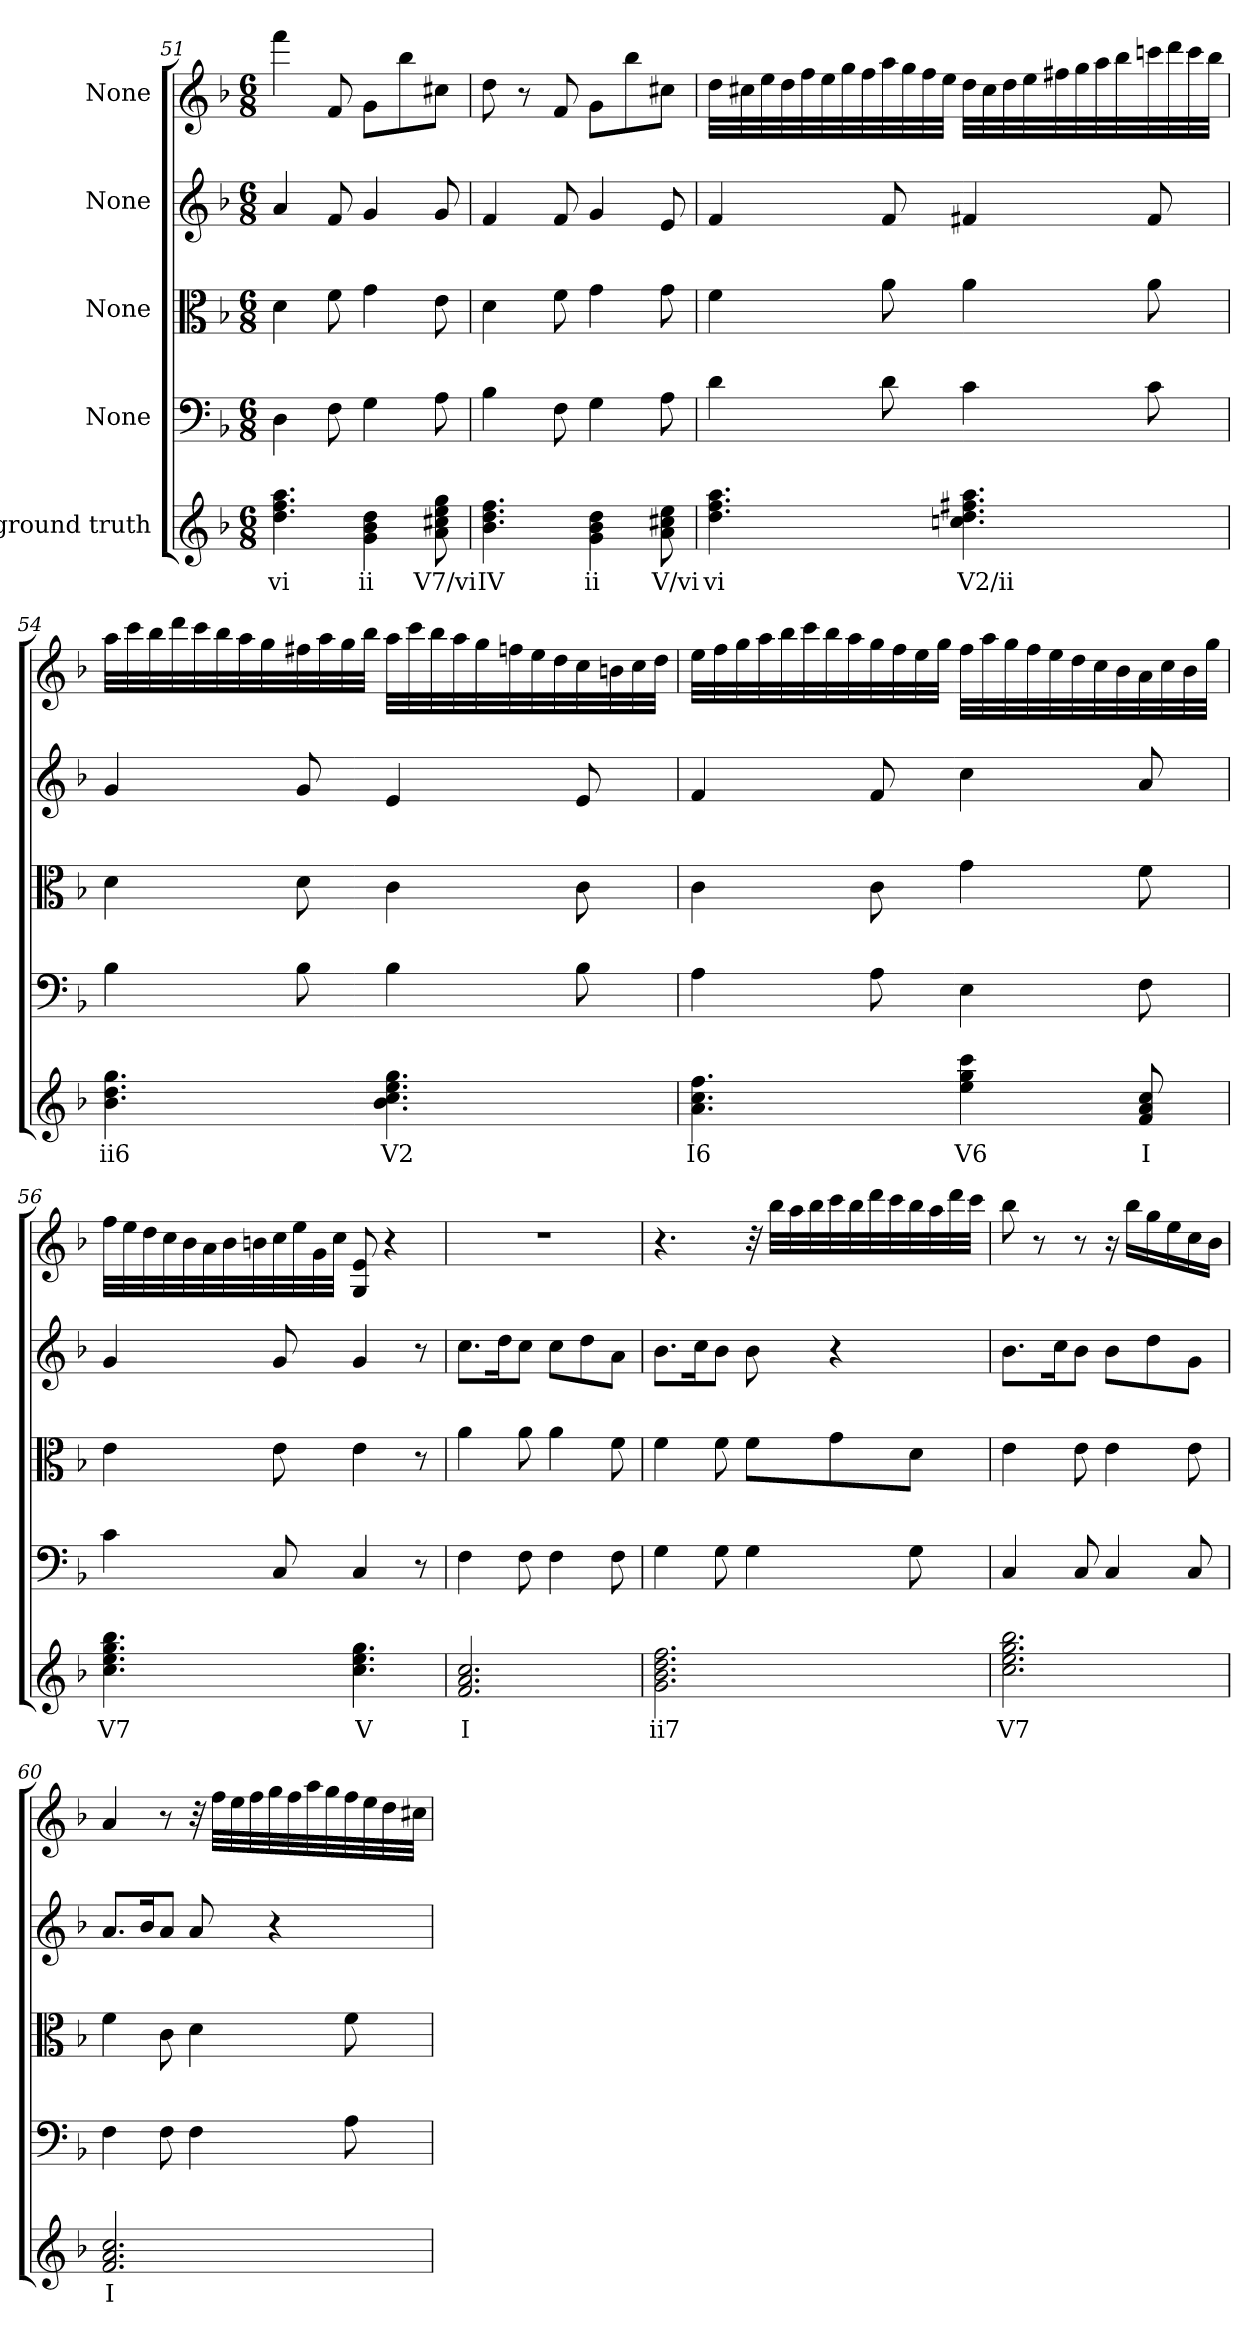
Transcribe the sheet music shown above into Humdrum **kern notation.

**kern	**text	**kern	**kern	**kern	**kern
*part5	*part5	*part4	*part3	*part2	*part1
*staff5	*staff5	*staff4	*staff3	*staff2	*staff1
*I"ground truth	*	*I"None	*I"None	*I"None	*I"None
*	*	*clefF4	*clefC3	*clefG2	*clefG2
*k[b-]	*	*k[b-]	*k[b-]	*k[b-]	*k[b-]
*M6/8	*	*M6/8	*M6/8	*M6/8	*M6/8
=51	=51	=51	=51	=51	=51
4.dd 4.ff 4.aa	vi	4D\	4d\	4a/	4fff\
.	.	8F\	8f\	8f/	8f/
4g 4b- 4dd	ii	4G\	4g\	4g/	8g\L
.	.	.	.	.	8bb-\
8a 8cc#X 8ee 8gg	V7/vi	8A\	8e\	8g/	8cc#X\J
!!LO:PB:g=z
=52	=52	=52	=52	=52	=52
4.b- 4.dd 4.ff	IV	4B-\	4d\	4f/	8dd\
.	.	.	.	.	8r
.	.	8F\	8f\	8f/	8f/
4g 4b- 4dd	ii	4G\	4g\	4g/	8g\L
.	.	.	.	.	8bb-\
8a 8cc#X 8ee	V/vi	8A\	8g\	8e/	8cc#X\J
=53	=53	=53	=53	=53	=53
4.dd 4.ff 4.aa	vi	4d\	4f\	4f/	32dd\LLL
.	.	.	.	.	32cc#X\
.	.	.	.	.	32ee\
.	.	.	.	.	32dd\
.	.	.	.	.	32ff\
.	.	.	.	.	32ee\
.	.	.	.	.	32gg\
.	.	.	.	.	32ff\
.	.	8d\	8a\	8f/	32aa\
.	.	.	.	.	32gg\
.	.	.	.	.	32ff\
.	.	.	.	.	32ee\JJJ
4.ccn 4.dd 4.ff#X 4.aa	V2/ii	4c\	4a\	4f#X/	32dd\LLL
.	.	.	.	.	32cc#\
.	.	.	.	.	32dd\
.	.	.	.	.	32ee\
.	.	.	.	.	32ff#X\
.	.	.	.	.	32gg\
.	.	.	.	.	32aa\
.	.	.	.	.	32bb-\
.	.	8c\	8a\	8f#/	32cccn\
.	.	.	.	.	32ddd\
.	.	.	.	.	32ccc\
.	.	.	.	.	32bb-\JJJ
!!LO:LB:g=z
=54	=54	=54	=54	=54	=54
4.b- 4.dd 4.gg	ii6	4B-\	4d\	4g/	32aa\LLL
.	.	.	.	.	32ccc\
.	.	.	.	.	32bb-\
.	.	.	.	.	32ddd\
.	.	.	.	.	32ccc\
.	.	.	.	.	32bb-\
.	.	.	.	.	32aa\
.	.	.	.	.	32gg\
.	.	8B-\	8d\	8g/	32ff#X\
.	.	.	.	.	32aa\
.	.	.	.	.	32gg\
.	.	.	.	.	32bb-\JJJ
4.b- 4.cc 4.ee 4.gg	V2	4B-\	4c\	4e/	32aa\LLL
.	.	.	.	.	32ccc\
.	.	.	.	.	32bb-\
.	.	.	.	.	32aa\
.	.	.	.	.	32gg\
.	.	.	.	.	32ffn\
.	.	.	.	.	32ee\
.	.	.	.	.	32dd\
.	.	8B-\	8c\	8e/	32cc\
.	.	.	.	.	32bn\
.	.	.	.	.	32cc\
.	.	.	.	.	32dd\JJJ
!!LO:LB:g=z
=55	=55	=55	=55	=55	=55
4.a 4.cc 4.ff	I6	4A\	4c\	4f/	32ee\LLL
.	.	.	.	.	32ff\
.	.	.	.	.	32gg\
.	.	.	.	.	32aa\
.	.	.	.	.	32bb-\
.	.	.	.	.	32ccc\
.	.	.	.	.	32bb-\
.	.	.	.	.	32aa\
.	.	8A\	8c\	8f/	32gg\
.	.	.	.	.	32ff\
.	.	.	.	.	32ee\
.	.	.	.	.	32gg\JJJ
4ee 4gg 4ccc	V6	4E\	4g\	4cc\	32ff\LLL
.	.	.	.	.	32aa\
.	.	.	.	.	32gg\
.	.	.	.	.	32ff\
.	.	.	.	.	32ee\
.	.	.	.	.	32dd\
.	.	.	.	.	32cc\
.	.	.	.	.	32b-\
8f 8a 8cc	I	8F\	8f\	8a/	32a\
.	.	.	.	.	32cc\
.	.	.	.	.	32b-\
.	.	.	.	.	32gg\JJJ
=56	=56	=56	=56	=56	=56
4.cc 4.ee 4.gg 4.bb-	V7	4c\	4e\	4g/	32ff\LLL
.	.	.	.	.	32ee\
.	.	.	.	.	32dd\
.	.	.	.	.	32cc\
.	.	.	.	.	32b-\
.	.	.	.	.	32a\
.	.	.	.	.	32b-\
.	.	.	.	.	32bn\
.	.	8C/	8e\	8g/	32cc\
.	.	.	.	.	32ee\
.	.	.	.	.	32g\
.	.	.	.	.	32cc\JJJ
4.cc 4.ee 4.gg	V	4C/	4e\	4g/	8G/ 8e/
.	.	.	.	.	4r
.	.	8r	8r	8r	.
=57	=57	=57	=57	=57	=57
2.f 2.a 2.cc	I	4F\	4a\	8.cc\L	2.r
.	.	.	.	16dd\K	.
.	.	8F\	8a\	8cc\J	.
.	.	4F\	4a\	8cc\L	.
.	.	.	.	8dd\	.
.	.	8F\	8f\	8a\J	.
!!LO:PB:g=z
=58	=58	=58	=58	=58	=58
2.g 2.b- 2.dd 2.ff	ii7	4G\	4f\	8.b-\L	4.r
.	.	.	.	16cc\K	.
.	.	8G\	8f\	8b-\J	.
.	.	4G\	8f\L	8b-\	32r
.	.	.	.	.	32bb-\LLL
.	.	.	.	.	32aa\
.	.	.	.	.	32bb-\
.	.	.	8g\	4r	32ccc\
.	.	.	.	.	32bb-\
.	.	.	.	.	32ddd\
.	.	.	.	.	32ccc\
.	.	8G\	8d\J	.	32bb-\
.	.	.	.	.	32aa\
.	.	.	.	.	32ddd\
.	.	.	.	.	32ccc\JJJ
=59	=59	=59	=59	=59	=59
2.cc 2.ee 2.gg 2.bb-	V7	4C/	4e\	8.b-\L	8bb-\
.	.	.	.	.	8r
.	.	.	.	16cc\K	.
.	.	8C/	8e\	8b-\J	8r
.	.	4C/	4e\	8b-\L	16r
.	.	.	.	.	16bb-\LL
.	.	.	.	8dd\	16gg\
.	.	.	.	.	16ee\
.	.	8C/	8e\	8g\J	16cc\
.	.	.	.	.	16b-\JJ
=60	=60	=60	=60	=60	=60
2.f 2.a 2.cc	I	4F\	4f\	8.a/L	4a/
.	.	.	.	16b-/K	.
.	.	8F\	8c\	8a/J	8r
.	.	4F\	4d\	8a/	32r
.	.	.	.	.	32ff\LLL
.	.	.	.	.	32ee\
.	.	.	.	.	32ff\
.	.	.	.	4r	32gg\
.	.	.	.	.	32ff\
.	.	.	.	.	32aa\
.	.	.	.	.	32gg\
.	.	8A\	8f\	.	32ff\
.	.	.	.	.	32ee\
.	.	.	.	.	32dd\
.	.	.	.	.	32cc#X\JJJ
=	=	=	=	=	=
*-	*-	*-	*-	*-	*-
